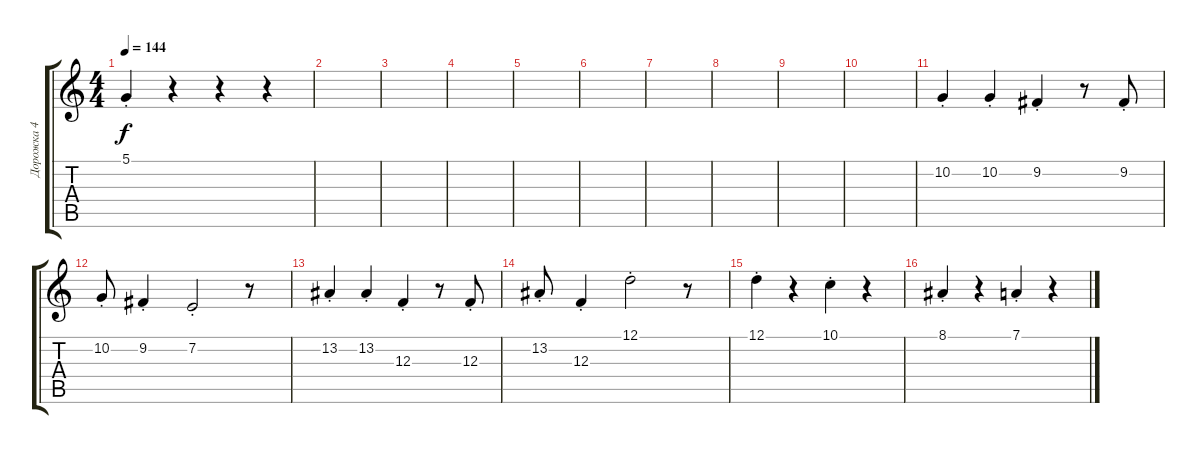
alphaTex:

\track ("Дорожка 4" "Дорожка 4") {instrument pad1newage}
\staff {score tabs}
\tuning (D4 A3 F3 C3 G2 D2) {hide}
\ts (4 4)
\tempo 144
\clef g2
\ks c
5.1{st}.4{dy f} r.4 r.4 r.4 |
|
|
|
|
|
|
|
|
|
10.2{st}.4 10.2{st}.4 9.2{st}.4 r.8 9.2{st}.8 |
10.2{st}.8 9.2{st}.4 7.2{st}.2 r.8 |
13.2{st}.4 13.2{st}.4 12.3{st}.4 r.8 12.3{st}.8 |
13.2{st}.8 12.3{st}.4 12.1{st}.2 r.8 |
12.1{st}.4 r.4 10.1{st}.4 r.4 |
8.1{st}.4 r.4 7.1{st}.4 r.4
